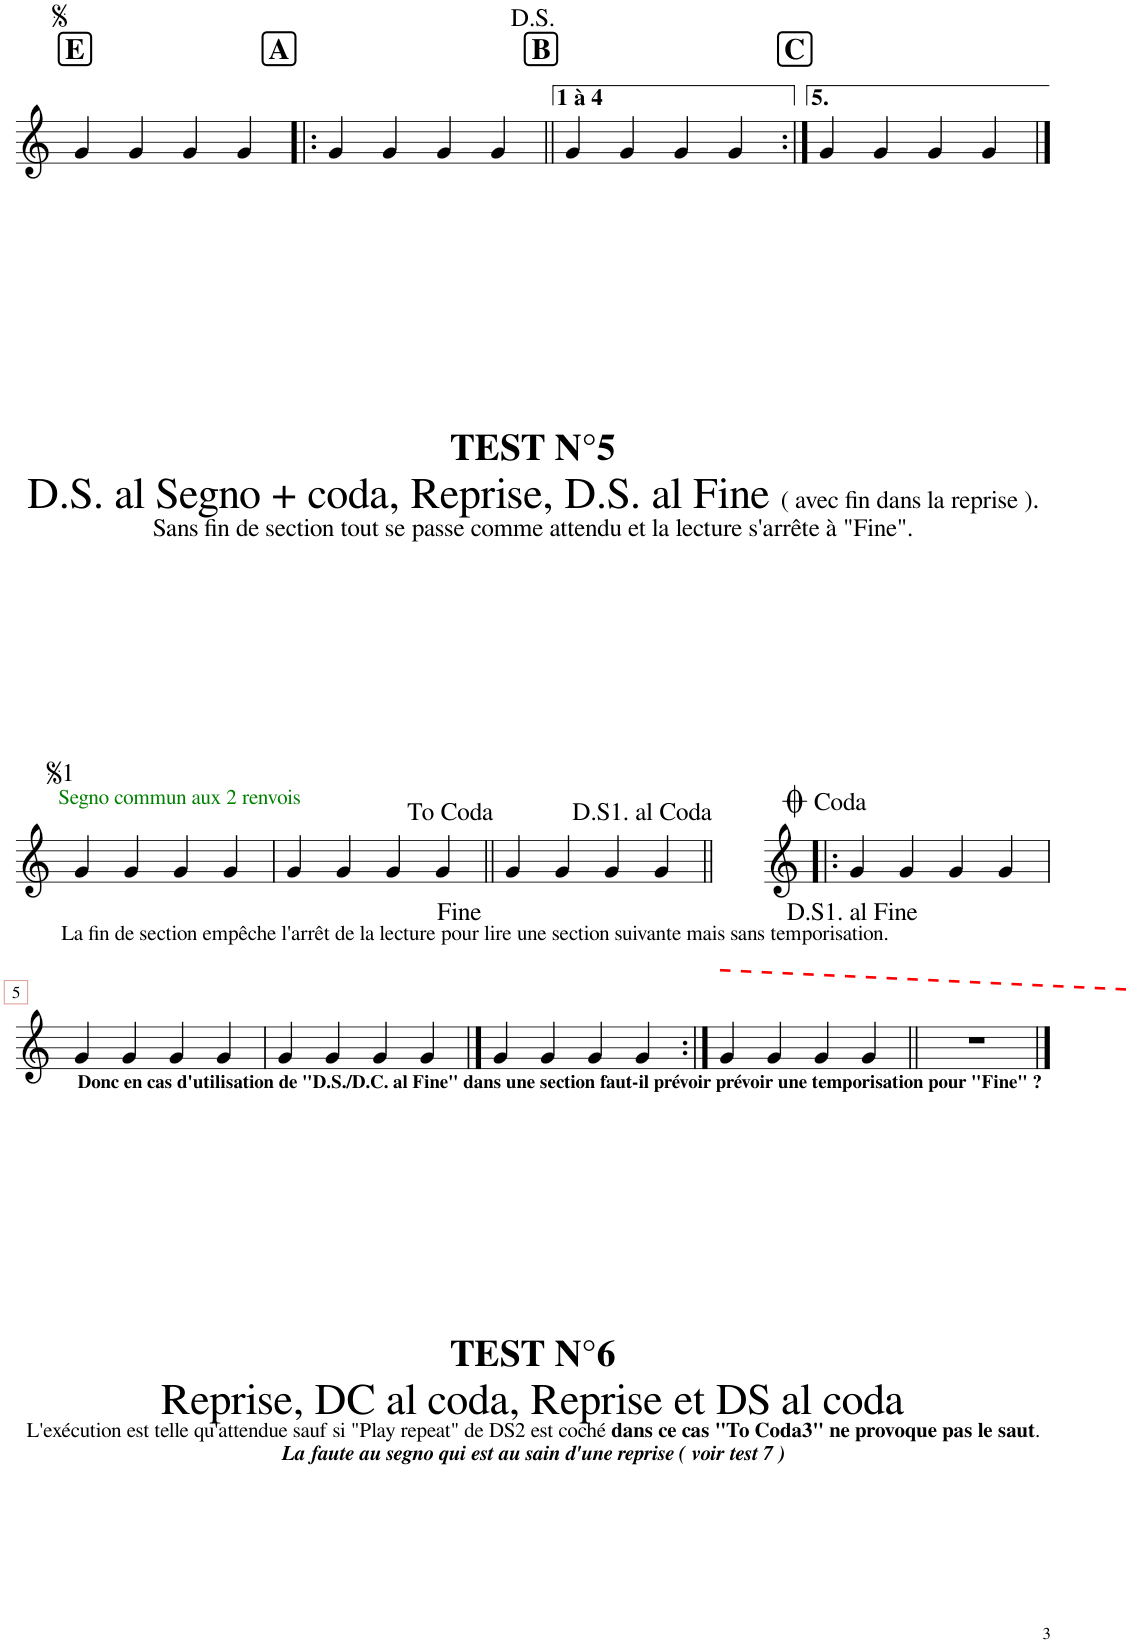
**kern
*part1
*staff1
*I"Piano
*I'Pno
!!LO:PB:g=z
*clefG2
*k[]
*M4/4
!!LO:REH:place=s1:a:B:cj:fs=14:t=E
=1
4g/
4g/
4g/
4g/
!!LO:REH:place=s1:a:B:cj:fs=14:t=A
=2!|:
4g/
4g/
4g/
4g/
!!LO:REH:place=s1:a:B:cj:fs=14:t=B
=3||
4g/
4g/
4g/
4g/
!!LO:REH:place=s1:a:B:cj:fs=14:t=C
=4:|!
4g/
4g/
4g/
4g/
!!LO:LB:g=z
==1
!LO:TX:a:color=#007F00:t=Segno commun aux 2 renvois
4g/
4g/
4g/
4g/
=2
4g/
4g/
4g/
4g/
=3||
4g/
4g/
4g/
4g/
!LO:TX:a:t=D.S1. al Coda
=4!|:
4g/
4g/
4g/
4g/
!!LO:LB:g=z
=5
4g/
4g/
4g/
4g/
=6
4g/
4g/
!LO:TX:a:t=La fin de section empêche l'arrêt de la lecture pour lire une section suivante mais sans temporisation.
4g/
!LO:TX:b:B:t=Donc en cas d'utilisation de "D.S./D.C. al Fine" dans une section faut-il prévoir prévoir une temporisation pour "Fine" ?
4g/
==7
4g/
4g/
4g/
4g/
=8:|!
4g/
4g/
4g/
4g/
!LO:TX:a:t=D.S1. al Fine
=9||
1r
==
*-
